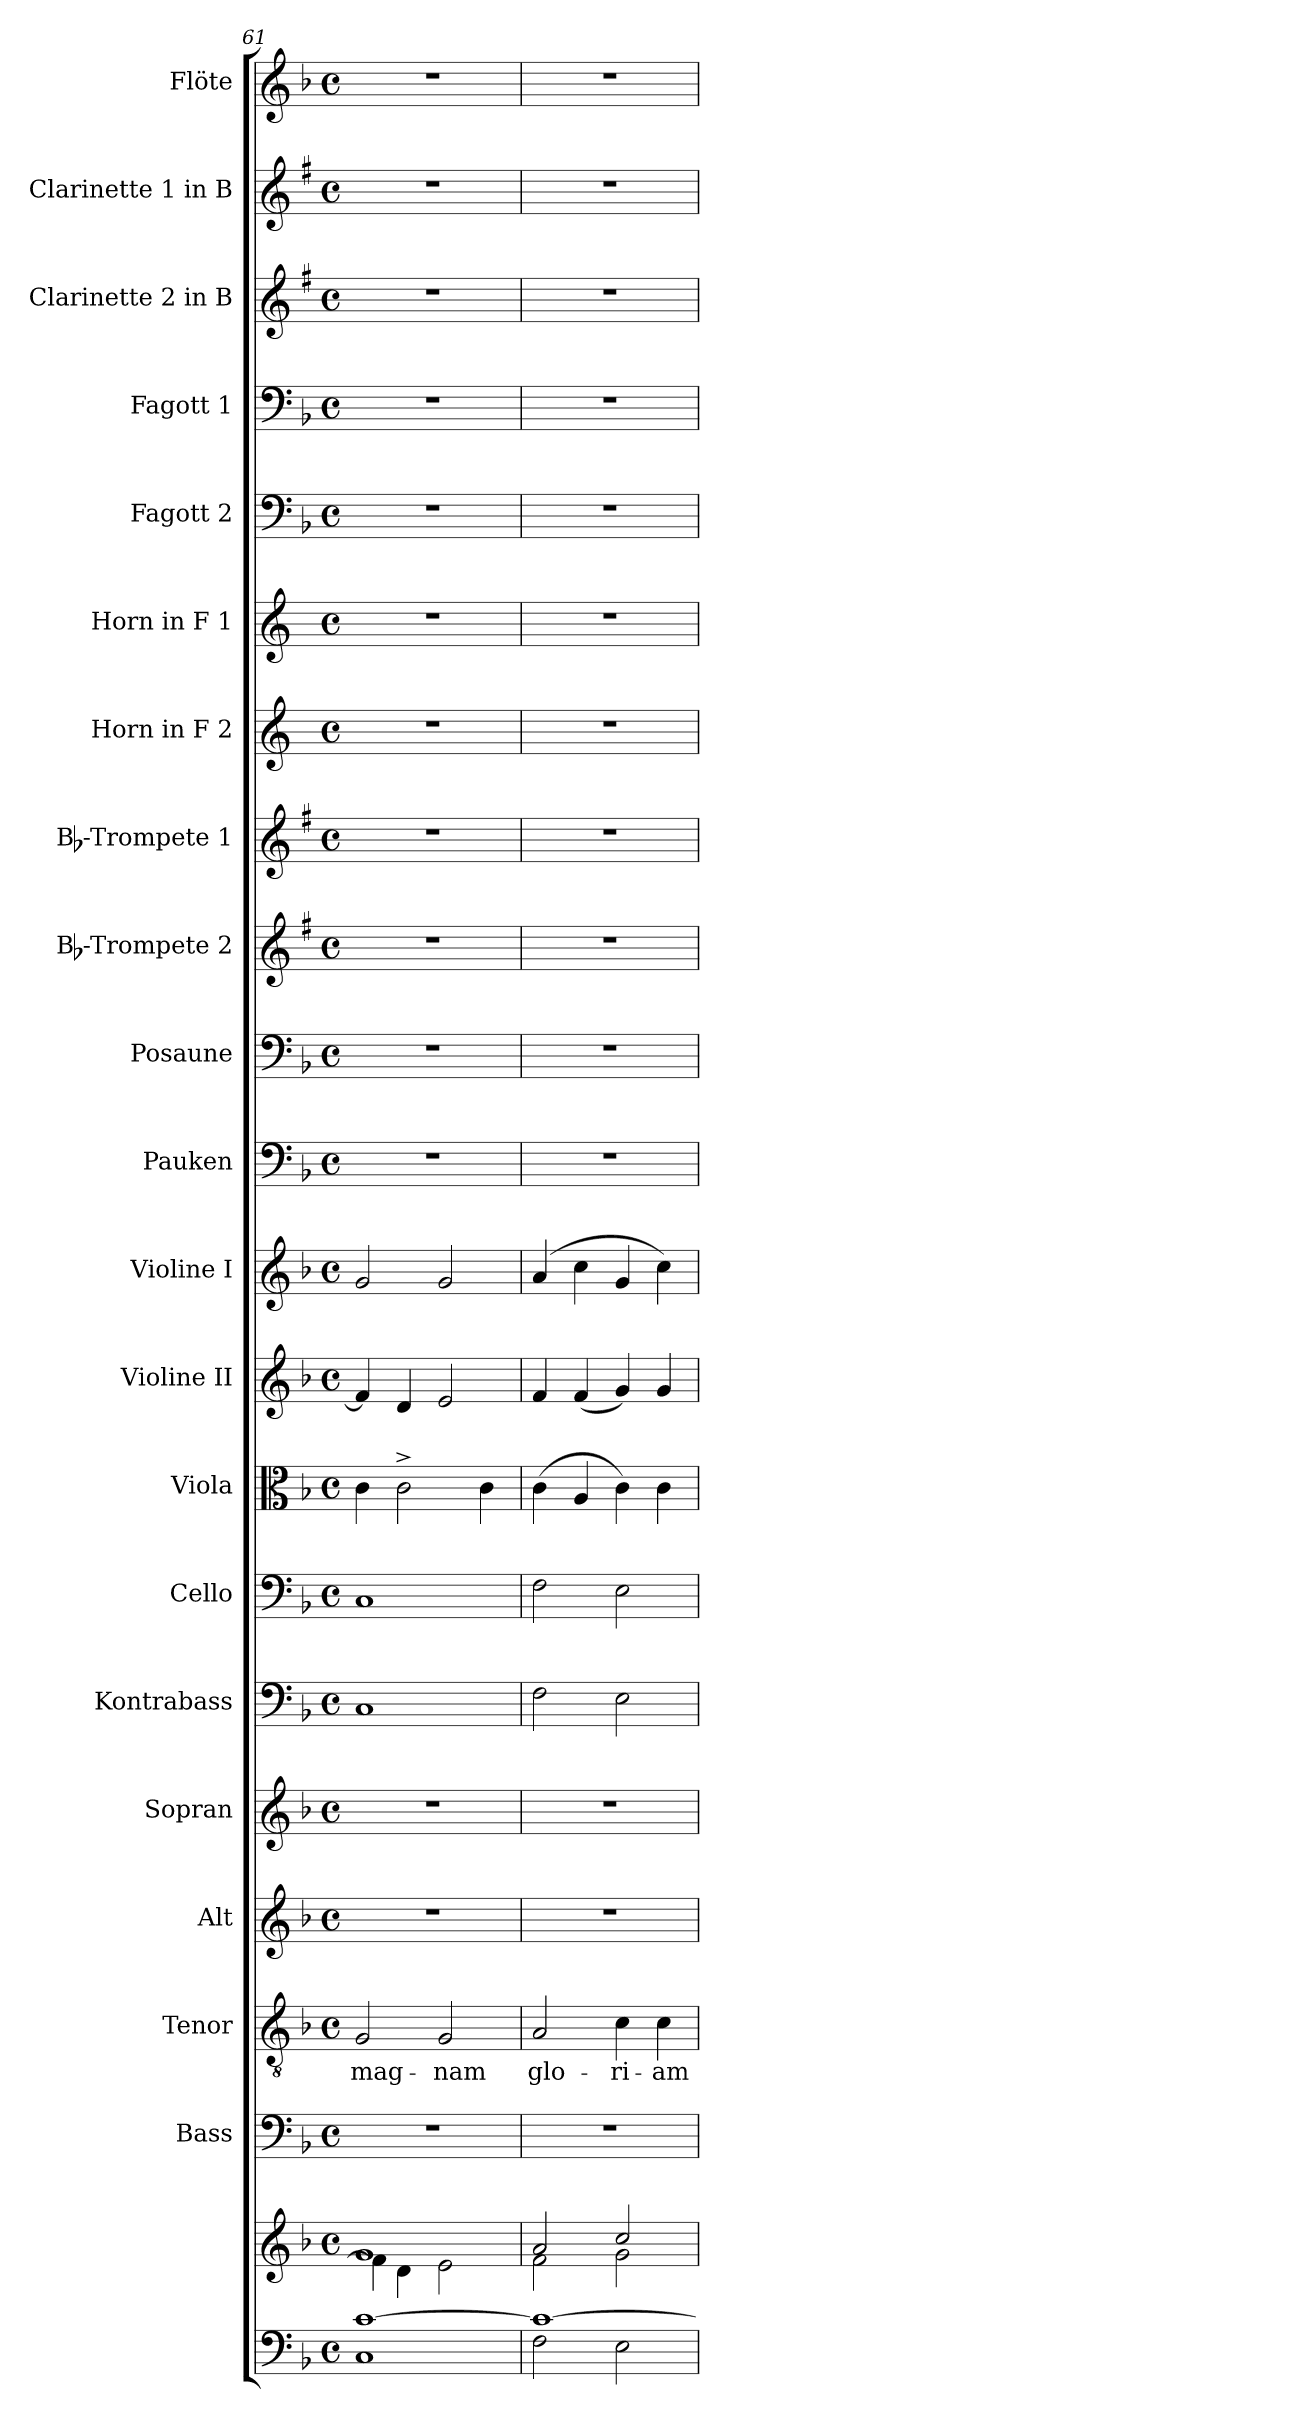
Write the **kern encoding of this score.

**kern	**kern	**kern	**kern	**text	**kern	**kern	**kern	**kern	**kern	**kern	**kern	**kern	**kern	**kern	**kern	**kern	**kern	**kern	**kern	**kern	**kern	**kern
*part21	*part21	*part20	*part19	*part19	*part18	*part17	*part16	*part15	*part14	*part13	*part12	*part11	*part10	*part9	*part8	*part7	*part6	*part5	*part4	*part3	*part2	*part1
*staff22	*staff21	*staff20	*staff19	*staff19	*staff18	*staff17	*staff16	*staff15	*staff14	*staff13	*staff12	*staff11	*staff10	*staff9	*staff8	*staff7	*staff6	*staff5	*staff4	*staff3	*staff2	*staff1
*	*	*I"Bass	*I"Tenor	*	*I"Alt	*I"Sopran	*I"Kontrabass	*I"Cello	*I"Viola	*I"Violine II	*I"Violine I	*I"Pauken	*I"Posaune	*I"Bb-Trompete 2	*I"Bb-Trompete 1	*I"Horn in F 2	*I"Horn in F 1	*I"Fagott 2	*I"Fagott 1	*I"Clarinette 2 in B	*I"Clarinette 1 in B	*I"Flöte
*	*	*I'B.	*I'T.	*	*I'A.	*I'S.	*I'Kb.	*	*I'Vla.	*I'Vl. II	*I'Vl. I	*I'Pk.	*I'Pos.	*I'Bb Trp. 2	*I'Bb Trp. 1	*	*	*I'Fg. 2	*I'Fg. 1	*I'Clar. 2	*I'Clar.1	*I'Fl.
*clefF4	*clefG2	*clefF4	*clefGv2	*	*clefG2	*clefG2	*clefF4	*clefF4	*clefC3	*clefG2	*clefG2	*clefF4	*clefF4	*clefG2	*clefG2	*clefG2	*clefG2	*clefF4	*clefF4	*clefG2	*clefG2	*clefG2
*	*	*	*	*	*	*	*ITrd7c12	*	*	*	*	*	*	*ITrd1c2	*ITrd1c2	*ITrd4c7	*ITrd4c7	*	*	*ITrd1c2	*ITrd1c2	*
*k[b-]	*k[b-]	*k[b-]	*k[b-]	*	*k[b-]	*k[b-]	*k[b-]	*k[b-]	*k[b-]	*k[b-]	*k[b-]	*k[b-]	*k[b-]	*k[b-]	*k[b-]	*k[b-]	*k[b-]	*k[b-]	*k[b-]	*k[b-]	*k[b-]	*k[b-]
*F:	*F:	*F:	*F:	*	*F:	*F:	*F:	*F:	*F:	*F:	*F:	*F:	*F:	*F:	*F:	*F:	*F:	*F:	*F:	*F:	*F:	*F:
*M4/4	*M4/4	*M4/4	*M4/4	*	*M4/4	*M4/4	*M4/4	*M4/4	*M4/4	*M4/4	*M4/4	*M4/4	*M4/4	*M4/4	*M4/4	*M4/4	*M4/4	*M4/4	*M4/4	*M4/4	*M4/4	*M4/4
*met(c)	*met(c)	*met(c)	*met(c)	*	*met(c)	*met(c)	*met(c)	*met(c)	*met(c)	*met(c)	*met(c)	*met(c)	*met(c)	*met(c)	*met(c)	*met(c)	*met(c)	*met(c)	*met(c)	*met(c)	*met(c)	*met(c)
=61	=61	=61	=61	=61	=61	=61	=61	=61	=61	=61	=61	=61	=61	=61	=61	=61	=61	=61	=61	=61	=61	=61
*^	*^	*	*	*	*	*	*	*	*	*	*	*	*	*	*	*	*	*	*	*	*	*
!	!	!	!	!	!	!LO:LY:b	!	!	!	!	!	!	!	!	!	!	!	!	!	!	!	!	!	!
[>1c	1C	1g	4f\]	1r	2G/	mag-	1r	1r	1CC	1C	4c\	4f/]	2g/	1r	1r	1r	1r	1r	1r	1r	1r	1r	1r	1r
.	.	.	4d\	.	.	.	.	.	.	.	2c^>\	4d/	.	.	.	.	.	.	.	.	.	.	.	.
!	!	!	!	!	!	!LO:LY:b	!	!	!	!	!	!	!	!	!	!	!	!	!	!	!	!	!	!
.	.	.	2e\	.	2G/	-nam	.	.	.	.	.	2e/	2g/	.	.	.	.	.	.	.	.	.	.	.
.	.	.	.	.	.	.	.	.	.	.	4c\	.	.	.	.	.	.	.	.	.	.	.	.	.
=62	=62	=62	=62	=62	=62	=62	=62	=62	=62	=62	=62	=62	=62	=62	=62	=62	=62	=62	=62	=62	=62	=62	=62	=62
!	!	!	!	!	!	!LO:LY:b	!	!	!	!	!	!	!	!	!	!	!	!	!	!	!	!	!	!
1c_	2F\	2a/	2f\	1r	2A/	glo-	1r	1r	2FF\	2F\	(>4c\	4f/	(4a/	1r	1r	1r	1r	1r	1r	1r	1r	1r	1r	1r
.	.	.	.	.	.	.	.	.	.	.	4A/	(<4f/	4cc\	.	.	.	.	.	.	.	.	.	.	.
!	!	!	!	!	!	!LO:LY:b	!	!	!	!	!	!	!	!	!	!	!	!	!	!	!	!	!	!
.	2E\	2cc/	2g\	.	4c\	-ri-	.	.	2EE\	2E\	4c\)	4g/)	4g/	.	.	.	.	.	.	.	.	.	.	.
!	!	!	!	!	!	!LO:LY:b	!	!	!	!	!	!	!	!	!	!	!	!	!	!	!	!	!	!
.	.	.	.	.	4c\	-am	.	.	.	.	4c\	4g/	4cc\)	.	.	.	.	.	.	.	.	.	.	.
*v	*v	*	*	*	*	*	*	*	*	*	*	*	*	*	*	*	*	*	*	*	*	*	*	*
*	*v	*v	*	*	*	*	*	*	*	*	*	*	*	*	*	*	*	*	*	*	*	*	*
=	=	=	=	=	=	=	=	=	=	=	=	=	=	=	=	=	=	=	=	=	=	=
*-	*-	*-	*-	*-	*-	*-	*-	*-	*-	*-	*-	*-	*-	*-	*-	*-	*-	*-	*-	*-	*-	*-
